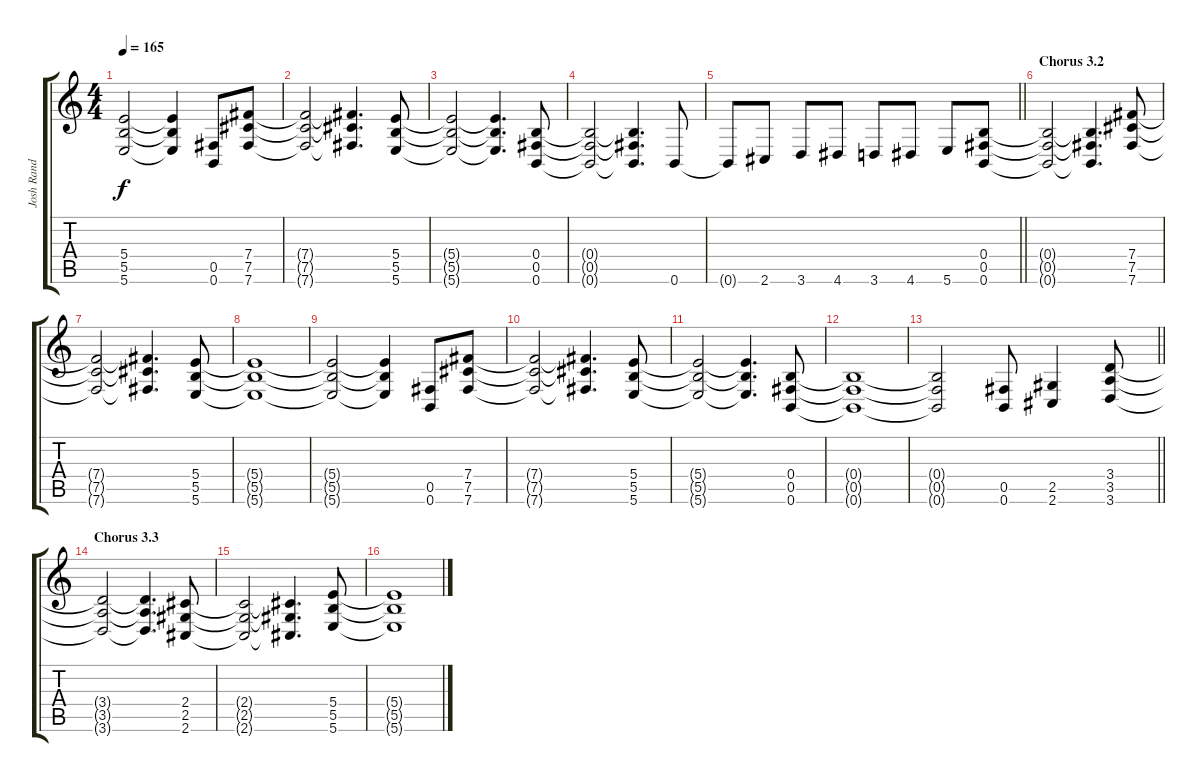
\track ("Josh Rand" "Josh Rand") {instrument acousticguitarsteel}
\staff {score tabs}
\tuning (Db4 Ab3 E3 B2 Gb2 B1) {hide}
\ts (4 4)
\tempo 165
\clef g2
\ks c
(5.4{t} 5.5{t} 5.6{t}).2{dy f} (5.4{t} 5.5{t} 5.6{t}).4 (0.5 0.6).8 (7.4 7.5 7.6).8 |
(7.4{t} 7.5{t} 7.6{t}).2 (7.4{t} 7.5{t} 7.6{t}).4{d} (5.4 5.5 5.6).8 |
(5.4{t} 5.5{t} 5.6{t}).2 (5.4{t} 5.5{t} 5.6{t}).4{d} (0.4 0.5 0.6).8 |
(0.4{t} 0.5{t} 0.6{t}).2 (0.4{t} 0.5{t} 0.6{t}).4{d} 0.6.8 |
\barLineRight lightlight
0.6{t}.8 2.6.8 3.6.8 4.6.8 3.6.8 4.6.8 5.6.8 (0.4 0.5 0.6).8 |
\section ("" "Chorus 3.2")
(0.4{t} 0.5{t} 0.6{t}).2 (0.4{t} 0.5{t} 0.6{t}).4{d} (7.4 7.5 7.6).8 |
(7.4{t} 7.5{t} 7.6{t}).2 (7.4{t} 7.5{t} 7.6{t}).4{d} (5.4 5.5 5.6).8 |
(5.4{t} 5.5{t} 5.6{t}).1 |
(5.4{t} 5.5{t} 5.6{t}).2 (5.4{t} 5.5{t} 5.6{t}).4 (0.5 0.6).8 (7.4 7.5 7.6).8 |
(7.4{t} 7.5{t} 7.6{t}).2 (7.4{t} 7.5{t} 7.6{t}).4{d} (5.4 5.5 5.6).8 |
(5.4{t} 5.5{t} 5.6{t}).2 (5.4{t} 5.5{t} 5.6{t}).4{d} (0.4 0.5 0.6).8 |
(0.4{t} 0.5{t} 0.6{t}).1 |
\barLineRight lightlight
(0.4{t} 0.5{t} 0.6{t}).2 (0.5 0.6).8 (2.5 2.6).4 (3.4 3.5 3.6).8 |
\section ("" "Chorus 3.3")
(3.4{t} 3.5{t} 3.6{t}).2 (3.4{t} 3.5{t} 3.6{t}).4{d} (2.4 2.5 2.6).8 |
(2.4{t} 2.5{t} 2.6{t}).2 (2.4{t} 2.5{t} 2.6{t}).4{d} (5.4 5.5 5.6).8 |
(5.4{t} 5.5{t} 5.6{t}).1
